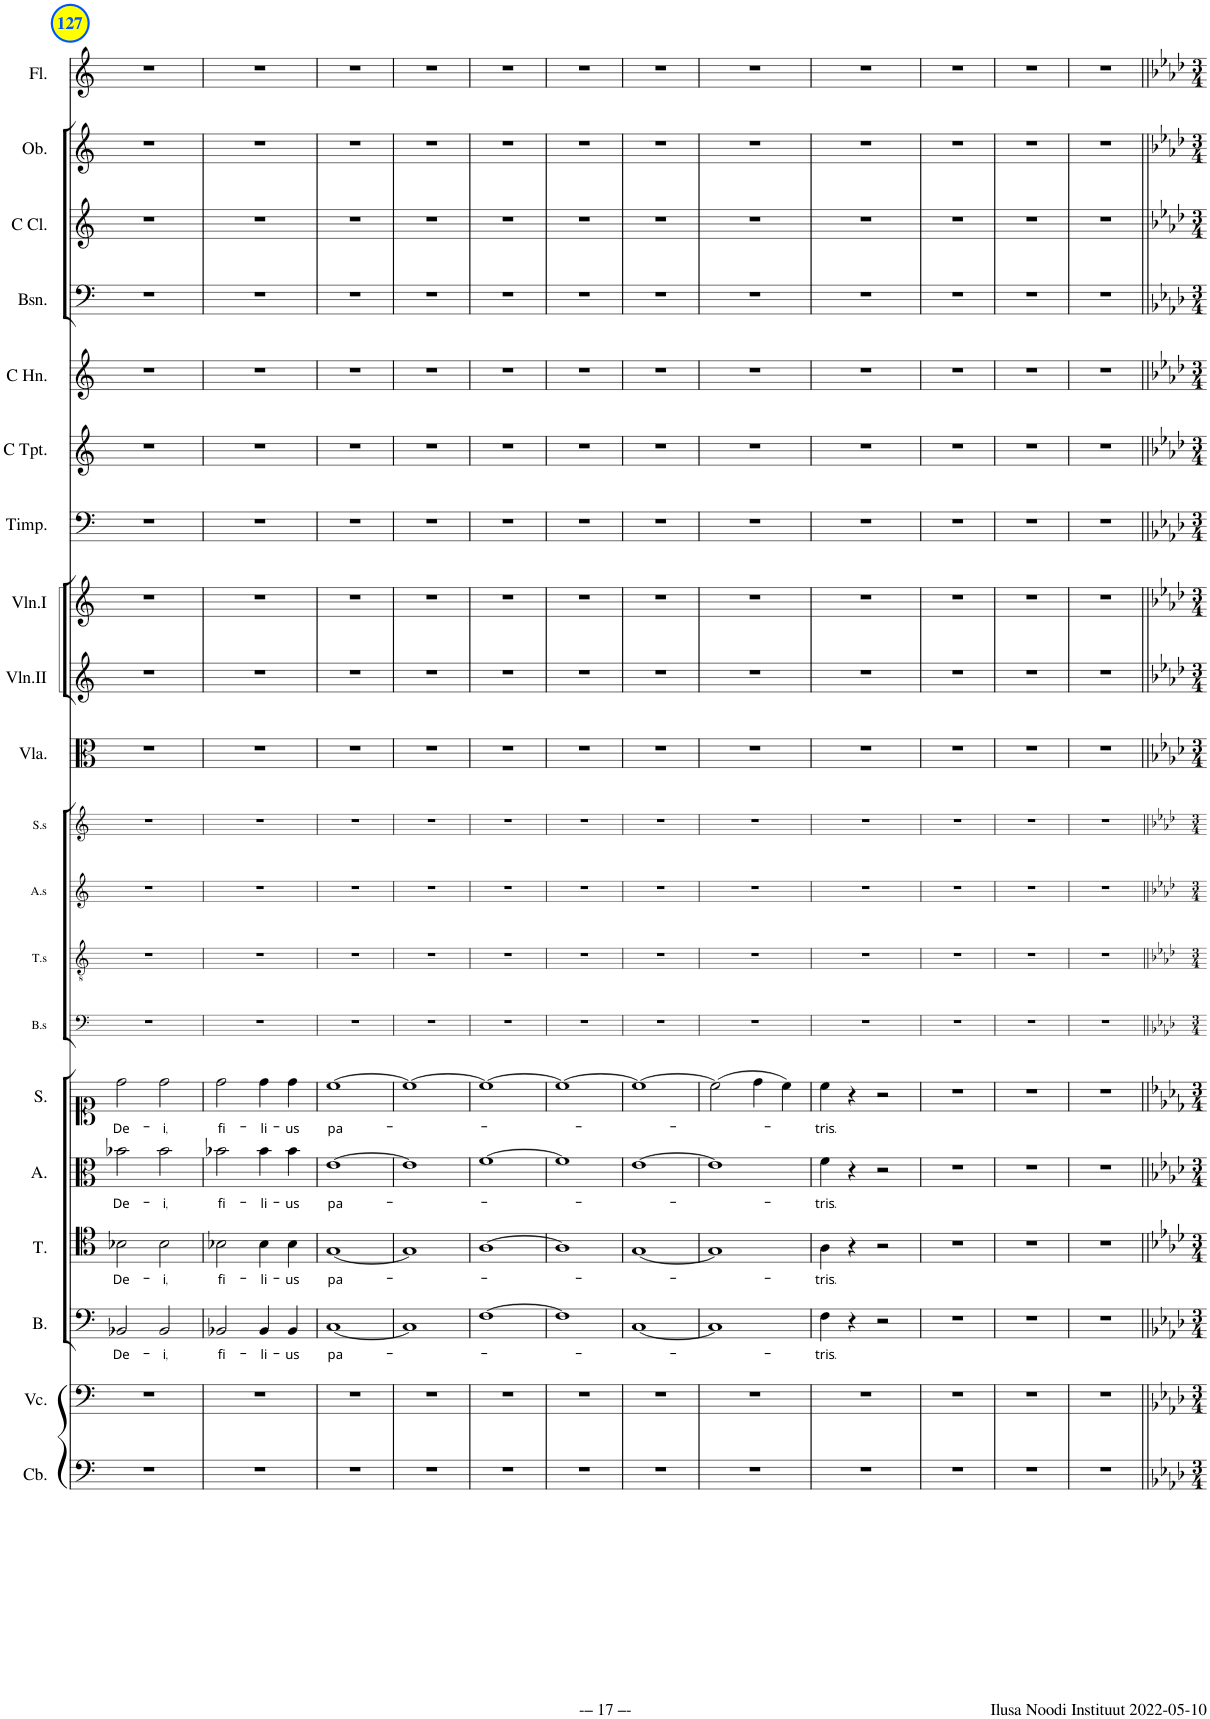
**kern	**kern	**kern	**text	**kern	**text	**kern	**text	**kern	**text	**kern	**kern	**kern	**kern	**kern	**kern	**kern	**kern	**kern	**kern	**kern	**kern	**kern	**kern
*part20	*part19	*part18	*part18	*part17	*part17	*part16	*part16	*part15	*part15	*part14	*part13	*part12	*part11	*part10	*part9	*part8	*part7	*part6	*part5	*part4	*part3	*part2	*part1
*staff20	*staff19	*staff18	*staff18	*staff17	*staff17	*staff16	*staff16	*staff15	*staff15	*staff14	*staff13	*staff12	*staff11	*staff10	*staff9	*staff8	*staff7	*staff6	*staff5	*staff4	*staff3	*staff2	*staff1
*I"Contrabass	*I"Violoncello	*I"B.	*	*I"T.	*	*I"A.	*	*I"S.	*	*I"Bass solo	*I"Tenor solo	*I"Alto solo	*I"Soprano solo	*I"Viola	*I"Violin II	*I"Violin I	*I"Timpani	*I"C Trumpet	*I"Horn in C	*I"Bassoon	*I"C Clarinet	*I"Oboe	*I"Flute
*I'Cb.	*I'Vc.	*I'B.	*	*I'T.	*	*I'A.	*	*I'S.	*	*I'B.s	*I'T.s	*I'A.s	*I'S.s	*I'Vla.	*I'Vln.II	*I'Vln.I	*I'Timp.	*I'C Tpt.	*	*I'Bsn.	*I'C Cl.	*I'Ob.	*I'Fl.
!!LO:PB:g=z
*clefF4	*clefF4	*clefF4	*	*clefC4	*	*clefC3	*	*clefC1	*	*clefF4	*clefGv2	*clefG2	*clefG2	*clefC3	*clefG2	*clefG2	*clefF4	*clefG2	*clefG2	*clefF4	*clefG2	*clefG2	*clefG2
*Trd7c12	*	*	*	*	*	*	*	*	*	*	*	*	*	*	*	*	*	*	*Trd7c12	*	*Trd1c2	*	*
*k[]	*k[]	*k[]	*	*k[]	*	*k[]	*	*k[]	*	*k[]	*k[]	*k[]	*k[]	*k[]	*k[]	*k[]	*k[]	*k[]	*k[]	*k[]	*k[]	*k[]	*k[]
*M2/2	*M2/2	*M2/2	*	*M2/2	*	*M2/2	*	*M2/2	*	*M2/2	*M2/2	*M2/2	*M2/2	*M2/2	*M2/2	*M2/2	*M2/2	*M2/2	*M2/2	*M2/2	*M2/2	*M2/2	*M2/2
*met(c|)	*met(c|)	*met(c|)	*	*met(c|)	*	*met(c|)	*	*met(c|)	*	*met(c|)	*met(c|)	*met(c|)	*met(c|)	*met(c|)	*met(c|)	*met(c|)	*met(c|)	*met(c|)	*met(c|)	*met(c|)	*met(c|)	*met(c|)	*met(c|)
=127	=127	=127	=127	=127	=127	=127	=127	=127	=127	=127	=127	=127	=127	=127	=127	=127	=127	=127	=127	=127	=127	=127	=127
!	!	!	!LO:LY:b	!	!LO:LY:b	!	!LO:LY:b	!	!LO:LY:b	!	!	!	!	!	!	!	!	!	!	!	!	!	!
1r	1r	2BB-X/	De-	2B-X\	De-	2b-X\	De-	2dd\	De-	1r	1r	1r	1r	1r	1r	1r	1r	1r	1r	1r	1r	1r	1r
!	!	!	!LO:LY:b	!	!LO:LY:b	!	!LO:LY:b	!	!LO:LY:b	!	!	!	!	!	!	!	!	!	!	!	!	!	!
.	.	2BB-/	-i,	2B-\	-i,	2b-\	-i,	2dd\	-i,	.	.	.	.	.	.	.	.	.	.	.	.	.	.
=128	=128	=128	=128	=128	=128	=128	=128	=128	=128	=128	=128	=128	=128	=128	=128	=128	=128	=128	=128	=128	=128	=128	=128
!	!	!	!LO:LY:b	!	!LO:LY:b	!	!LO:LY:b	!	!LO:LY:b	!	!	!	!	!	!	!	!	!	!	!	!	!	!
1r	1r	2BB-X/	fi-	2B-X\	fi-	2b-X\	fi-	2dd\	fi-	1r	1r	1r	1r	1r	1r	1r	1r	1r	1r	1r	1r	1r	1r
!	!	!	!LO:LY:b	!	!LO:LY:b	!	!LO:LY:b	!	!LO:LY:b	!	!	!	!	!	!	!	!	!	!	!	!	!	!
.	.	4BB-/	-li-	4B-\	-li-	4b-\	-li-	4dd\	-li-	.	.	.	.	.	.	.	.	.	.	.	.	.	.
!	!	!	!LO:LY:b	!	!LO:LY:b	!	!LO:LY:b	!	!LO:LY:b	!	!	!	!	!	!	!	!	!	!	!	!	!	!
.	.	4BB-/	-us	4B-\	-us	4b-\	-us	4dd\	-us	.	.	.	.	.	.	.	.	.	.	.	.	.	.
=129	=129	=129	=129	=129	=129	=129	=129	=129	=129	=129	=129	=129	=129	=129	=129	=129	=129	=129	=129	=129	=129	=129	=129
!	!	!	!LO:LY:b	!	!LO:LY:b	!	!LO:LY:b	!	!LO:LY:b	!	!	!	!	!	!	!	!	!	!	!	!	!	!
1r	1r	[1C	pa-	[1G	pa-	[1e	pa-	[1cc	pa-	1r	1r	1r	1r	1r	1r	1r	1r	1r	1r	1r	1r	1r	1r
=130	=130	=130	=130	=130	=130	=130	=130	=130	=130	=130	=130	=130	=130	=130	=130	=130	=130	=130	=130	=130	=130	=130	=130
1r	1r	1C]	.	1G]	.	1e]	.	1cc_	.	1r	1r	1r	1r	1r	1r	1r	1r	1r	1r	1r	1r	1r	1r
=131	=131	=131	=131	=131	=131	=131	=131	=131	=131	=131	=131	=131	=131	=131	=131	=131	=131	=131	=131	=131	=131	=131	=131
1r	1r	[1F	.	[1A	.	[1f	.	1cc_	.	1r	1r	1r	1r	1r	1r	1r	1r	1r	1r	1r	1r	1r	1r
=132	=132	=132	=132	=132	=132	=132	=132	=132	=132	=132	=132	=132	=132	=132	=132	=132	=132	=132	=132	=132	=132	=132	=132
1r	1r	1F]	.	1A]	.	1f]	.	1cc_	.	1r	1r	1r	1r	1r	1r	1r	1r	1r	1r	1r	1r	1r	1r
=133	=133	=133	=133	=133	=133	=133	=133	=133	=133	=133	=133	=133	=133	=133	=133	=133	=133	=133	=133	=133	=133	=133	=133
1r	1r	[1C	.	[1G	.	[1e	.	1cc_	.	1r	1r	1r	1r	1r	1r	1r	1r	1r	1r	1r	1r	1r	1r
=134	=134	=134	=134	=134	=134	=134	=134	=134	=134	=134	=134	=134	=134	=134	=134	=134	=134	=134	=134	=134	=134	=134	=134
1r	1r	1C]	.	1G]	.	1e]	.	(2cc\]	.	1r	1r	1r	1r	1r	1r	1r	1r	1r	1r	1r	1r	1r	1r
.	.	.	.	.	.	.	.	4dd\	.	.	.	.	.	.	.	.	.	.	.	.	.	.	.
.	.	.	.	.	.	.	.	4cc\)	.	.	.	.	.	.	.	.	.	.	.	.	.	.	.
=135	=135	=135	=135	=135	=135	=135	=135	=135	=135	=135	=135	=135	=135	=135	=135	=135	=135	=135	=135	=135	=135	=135	=135
!	!	!	!LO:LY:b	!	!LO:LY:b	!	!LO:LY:b	!	!LO:LY:b	!	!	!	!	!	!	!	!	!	!	!	!	!	!
1r	1r	4F\	-tris.	4A\	-tris.	4f\	-tris.	4cc\	-tris.	1r	1r	1r	1r	1r	1r	1r	1r	1r	1r	1r	1r	1r	1r
.	.	4r	.	4r	.	4r	.	4r	.	.	.	.	.	.	.	.	.	.	.	.	.	.	.
.	.	2r	.	2r	.	2r	.	2r	.	.	.	.	.	.	.	.	.	.	.	.	.	.	.
=136	=136	=136	=136	=136	=136	=136	=136	=136	=136	=136	=136	=136	=136	=136	=136	=136	=136	=136	=136	=136	=136	=136	=136
1r	1r	1r	.	1r	.	1r	.	1r	.	1r	1r	1r	1r	1r	1r	1r	1r	1r	1r	1r	1r	1r	1r
=137	=137	=137	=137	=137	=137	=137	=137	=137	=137	=137	=137	=137	=137	=137	=137	=137	=137	=137	=137	=137	=137	=137	=137
1r	1r	1r	.	1r	.	1r	.	1r	.	1r	1r	1r	1r	1r	1r	1r	1r	1r	1r	1r	1r	1r	1r
=138	=138	=138	=138	=138	=138	=138	=138	=138	=138	=138	=138	=138	=138	=138	=138	=138	=138	=138	=138	=138	=138	=138	=138
1r	1r	1r	.	1r	.	1r	.	1r	.	1r	1r	1r	1r	1r	1r	1r	1r	1r	1r	1r	1r	1r	1r
=||	=||	=||	=||	=||	=||	=||	=||	=||	=||	=||	=||	=||	=||	=||	=||	=||	=||	=||	=||	=||	=||	=||	=||
*-	*-	*-	*-	*-	*-	*-	*-	*-	*-	*-	*-	*-	*-	*-	*-	*-	*-	*-	*-	*-	*-	*-	*-
